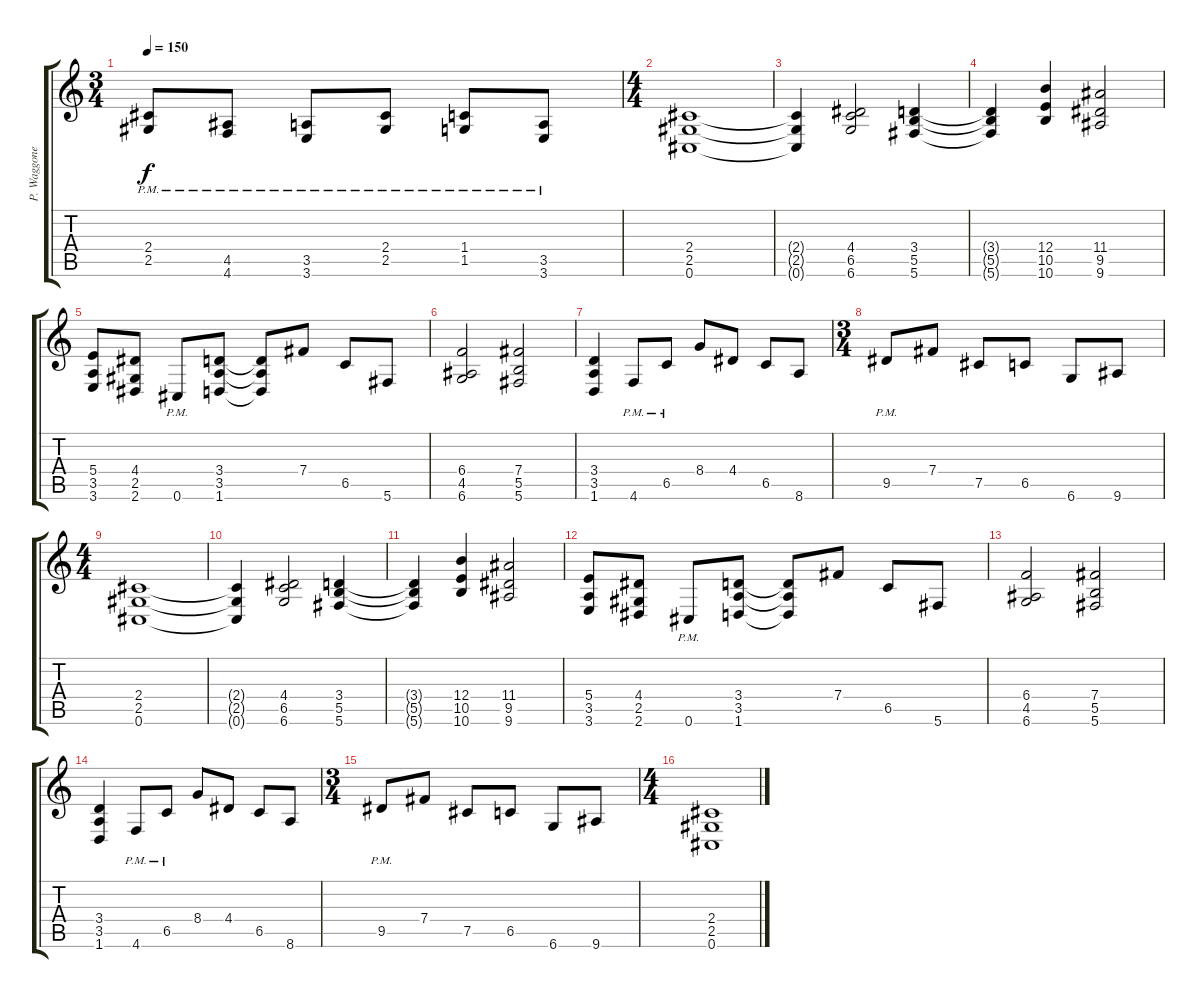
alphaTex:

\track ("P. Waggoner Gtr." "P. Waggone") {instrument distortionguitar}
\staff {score tabs}
\tuning (Db4 Ab3 E3 B2 Gb2 Db2) {hide}
\ts (3 4)
\tempo 150
\clef g2
\ks c
(2.4{pm} 2.5{pm}).8{dy f} (4.5{pm} 4.6{pm}).8 (3.5{pm} 3.6{pm}).8 (2.4{pm} 2.5{pm}).8 (1.4{pm} 1.5{pm}).8 (3.5{pm} 3.6{pm}).8 |
\ts (4 4)
(2.4 2.5 0.6).1 |
(2.4{t} 2.5{t} 0.6{t}).4 (4.4 6.5 6.6).2 (3.4 5.5 5.6).4 |
(3.4{t} 5.5{t} 5.6{t}).4 (12.4 10.5 10.6).4 (11.4 9.5 9.6).2 |
(5.4 3.5 3.6).8 (4.4 2.5 2.6).8 0.6{pm}.8 (3.4 3.5 1.6).8 (3.4{t} 3.5{t} 1.6{t}).8 7.4.8 6.5.8 5.6.8 |
(6.4 4.5 6.6).2 (7.4 5.5 5.6).2 |
(3.4 3.5 1.6).4 4.6{pm}.8 6.5{pm}.8 8.4.8 4.4.8 6.5.8 8.6.8 |
\ts (3 4)
9.5{pm}.8 7.4.8 7.5.8 6.5.8 6.6.8 9.6.8 |
\ts (4 4)
(2.4 2.5 0.6).1 |
(2.4{t} 2.5{t} 0.6{t}).4 (4.4 6.5 6.6).2 (3.4 5.5 5.6).4 |
(3.4{t} 5.5{t} 5.6{t}).4 (12.4 10.5 10.6).4 (11.4 9.5 9.6).2 |
(5.4 3.5 3.6).8 (4.4 2.5 2.6).8 0.6{pm}.8 (3.4 3.5 1.6).8 (3.4{t} 3.5{t} 1.6{t}).8 7.4.8 6.5.8 5.6.8 |
(6.4 4.5 6.6).2 (7.4 5.5 5.6).2 |
(3.4 3.5 1.6).4 4.6{pm}.8 6.5{pm}.8 8.4.8 4.4.8 6.5.8 8.6.8 |
\ts (3 4)
9.5{pm}.8 7.4.8 7.5.8 6.5.8 6.6.8 9.6.8 |
\ts (4 4)
(2.4 2.5 0.6).1
